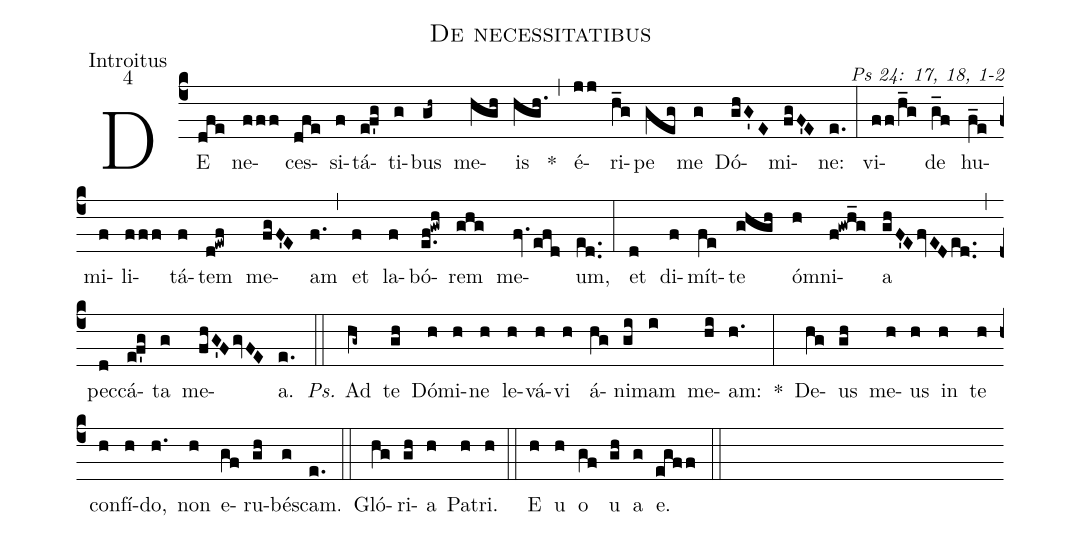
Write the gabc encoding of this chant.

name: De necessitatibus;
office-part: Introitus;
mode: 4;
commentary: Ps 24: 17, 18, 1-2;
%%
(c4) DE(dfe) ne(fff)ces(dfe)si(f)tá(ef'g)ti(g)bus(gh~) me(hgh)is(hgh.) *(,) é(jj)ri(h_g)pe(geg) me(g) Dó(ghG'E)mi(fgF'E)ne:(e.) (:)
vi(ff/h_g)de(g_f) hu(f_e)mi(f)li(fff)tá(f)tem(d!ewf) me(fgF'E)am(f.) (,) et(f) la(f)bó(e.f!gwh)rem(ghg) me(fv.efd)um,(ed..) (:)
et(d) di(f)mít(fe)te(ghgh) óm(h)ni(f!gwh_g)a(ghF'EfvEDed..) (,) pec(d)cá(ef'g)ta(g) me(fhG'FgvFE)a.(e.) (::)
<i>Ps.</i> Ad(hg~) te(gh) Dó(h)mi(h)ne(h) le(h)vá(h)vi(h) á(hg)ni(gi)mam(i) me(hi)am:(h.) *(:)
De(hg)us(gh) me(h)us(h) in(h) te(h) con(h)fí(h)do,(h.) non(h) e(gf)ru(gh)bés(g)cam.(e.) (::)
Gló(hg)ri(gh)a(h) Pa(h)tri.(h) (::)
<eu>E(h) u(h) o(gf) u(gh) a(g) e.</eu>(egff) (::)
